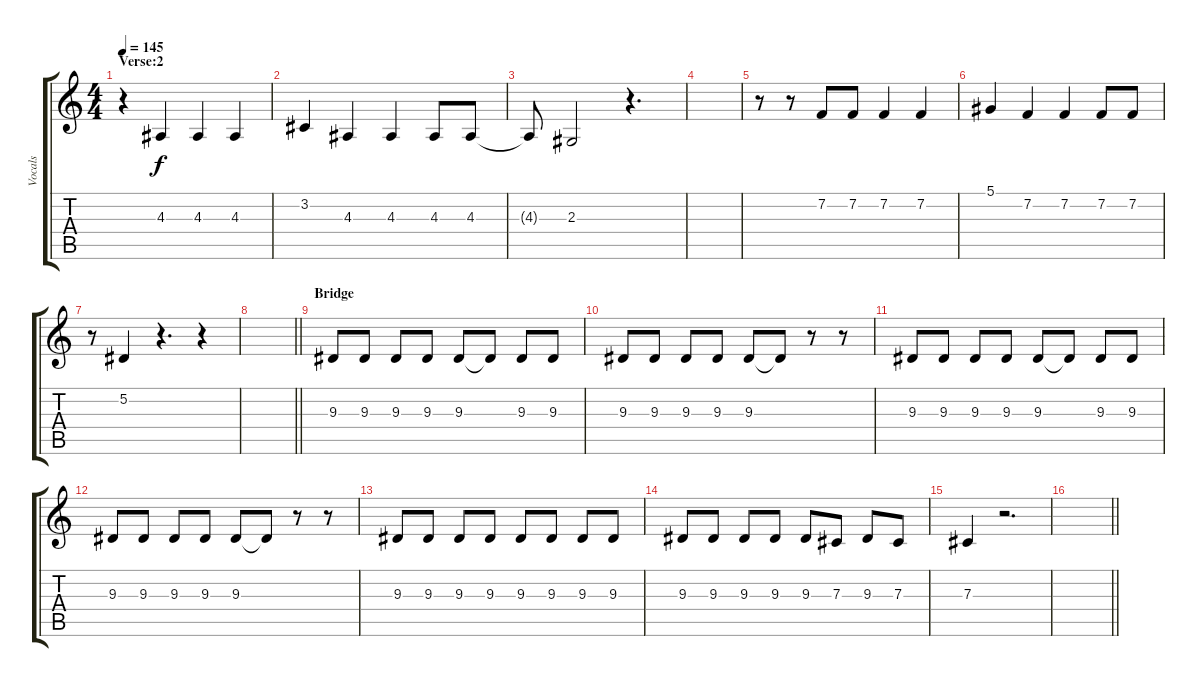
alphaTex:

\track ("Vocals" "Vocals") {instrument flute}
\staff {score tabs}
\tuning (Eb4 Bb3 Gb3 Db3 Ab2 Eb2) {hide}
\ts (4 4)
\section ("" "Verse:2")
\tempo 145
\clef g2
\ks c
r.4{dy f} 4.3.4 4.3.4 4.3.4 |
3.2.4 4.3.4 4.3.4 4.3.8 4.3.8 |
4.3{t}.8 2.3.2 r.4{d} |
|
r.8 r.8 7.2.8 7.2.8 7.2.4 7.2.4 |
5.1.4 7.2.4 7.2.4 7.2.8 7.2.8 |
r.8 5.2.4 r.4{d} r.4 |
\barLineRight lightlight
|
\section ("" "Bridge")
9.3.8 9.3.8 9.3.8 9.3.8 9.3.8 9.3{t}.8 9.3.8 9.3.8 |
9.3.8 9.3.8 9.3.8 9.3.8 9.3.8 9.3{t}.8 r.8 r.8 |
9.3.8 9.3.8 9.3.8 9.3.8 9.3.8 9.3{t}.8 9.3.8 9.3.8 |
9.3.8 9.3.8 9.3.8 9.3.8 9.3.8 9.3{t}.8 r.8 r.8 |
9.3.8 9.3.8 9.3.8 9.3.8 9.3.8 9.3.8 9.3.8 9.3.8 |
9.3.8 9.3.8 9.3.8 9.3.8 9.3.8 7.3.8 9.3.8 7.3.8 |
7.3.4 r.2{d} |
\barLineRight lightlight
